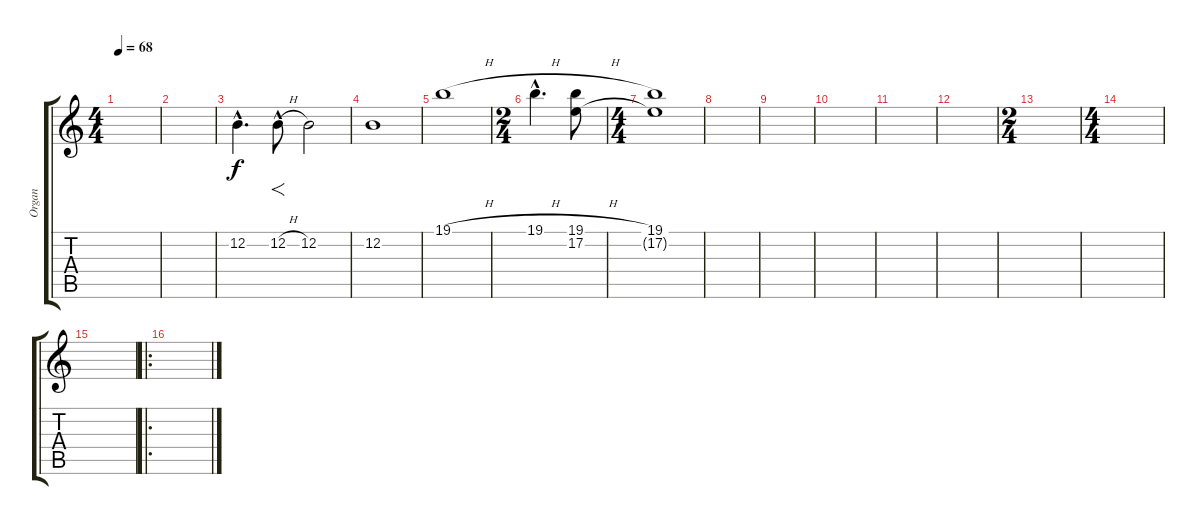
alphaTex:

\track ("Organ" "Organ") {instrument churchorgan}
\staff {score tabs}
\tuning (E4 B3 G3 D3 A2 E2) {hide}
\ts (4 4)
\tempo 68
\clef g2
\ks c
|
|
12.2{hac}.4{d} 12.2{h hac}.8{f} 12.2.2 |
12.2.1 |
19.1{h}.1 |
\ts (2 4)
19.1{h hac}.4{d} (19.1{h} 17.2).8 |
\ts (4 4)
(19.1 17.2{t}).1 |
|
|
|
|
|
\ts (2 4)
|
\ts (4 4)
|
|
\ro
